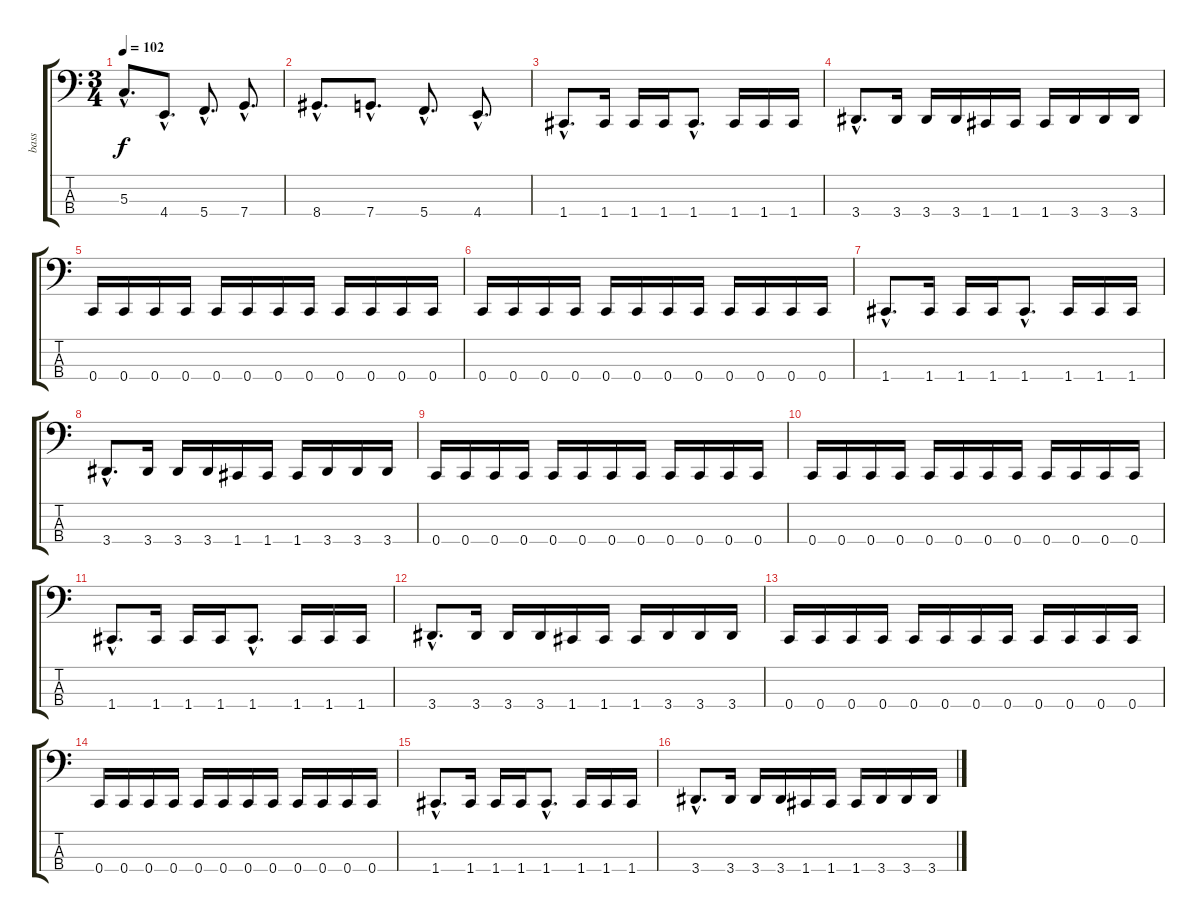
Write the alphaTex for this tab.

\track ("bass" "bass") {instrument electricbasspick}
\staff {score tabs}
\tuning (F2 C2 G1 C1) {hide}
\ts (3 4)
\tempo 102
\clef f4
\ks c
5.3{hac}.8{d dy f} 4.4{hac}.8{d} 5.4{hac}.8{d} 7.4{hac}.8{d} |
8.4{hac}.8{d} 7.4{hac}.8{d} 5.4{hac}.8{d} 4.4{hac}.8{d} |
1.4{hac}.8{d} 1.4.16 1.4.16 1.4.16 1.4{hac}.8{d} 1.4.16 1.4.16 1.4.16 |
3.4{hac}.8{d} 3.4.16 3.4.16 3.4.16 1.4.16 1.4.16 1.4.16 3.4.16 3.4.16 3.4.16 |
0.4.16 0.4.16 0.4.16 0.4.16 0.4.16 0.4.16 0.4.16 0.4.16 0.4.16 0.4.16 0.4.16 0.4.16 |
0.4.16 0.4.16 0.4.16 0.4.16 0.4.16 0.4.16 0.4.16 0.4.16 0.4.16 0.4.16 0.4.16 0.4.16 |
1.4{hac}.8{d} 1.4.16 1.4.16 1.4.16 1.4{hac}.8{d} 1.4.16 1.4.16 1.4.16 |
3.4{hac}.8{d} 3.4.16 3.4.16 3.4.16 1.4.16 1.4.16 1.4.16 3.4.16 3.4.16 3.4.16 |
0.4.16 0.4.16 0.4.16 0.4.16 0.4.16 0.4.16 0.4.16 0.4.16 0.4.16 0.4.16 0.4.16 0.4.16 |
0.4.16 0.4.16 0.4.16 0.4.16 0.4.16 0.4.16 0.4.16 0.4.16 0.4.16 0.4.16 0.4.16 0.4.16 |
1.4{hac}.8{d} 1.4.16 1.4.16 1.4.16 1.4{hac}.8{d} 1.4.16 1.4.16 1.4.16 |
3.4{hac}.8{d} 3.4.16 3.4.16 3.4.16 1.4.16 1.4.16 1.4.16 3.4.16 3.4.16 3.4.16 |
0.4.16 0.4.16 0.4.16 0.4.16 0.4.16 0.4.16 0.4.16 0.4.16 0.4.16 0.4.16 0.4.16 0.4.16 |
0.4.16 0.4.16 0.4.16 0.4.16 0.4.16 0.4.16 0.4.16 0.4.16 0.4.16 0.4.16 0.4.16 0.4.16 |
1.4{hac}.8{d} 1.4.16 1.4.16 1.4.16 1.4{hac}.8{d} 1.4.16 1.4.16 1.4.16 |
3.4{hac}.8{d} 3.4.16 3.4.16 3.4.16 1.4.16 1.4.16 1.4.16 3.4.16 3.4.16 3.4.16
